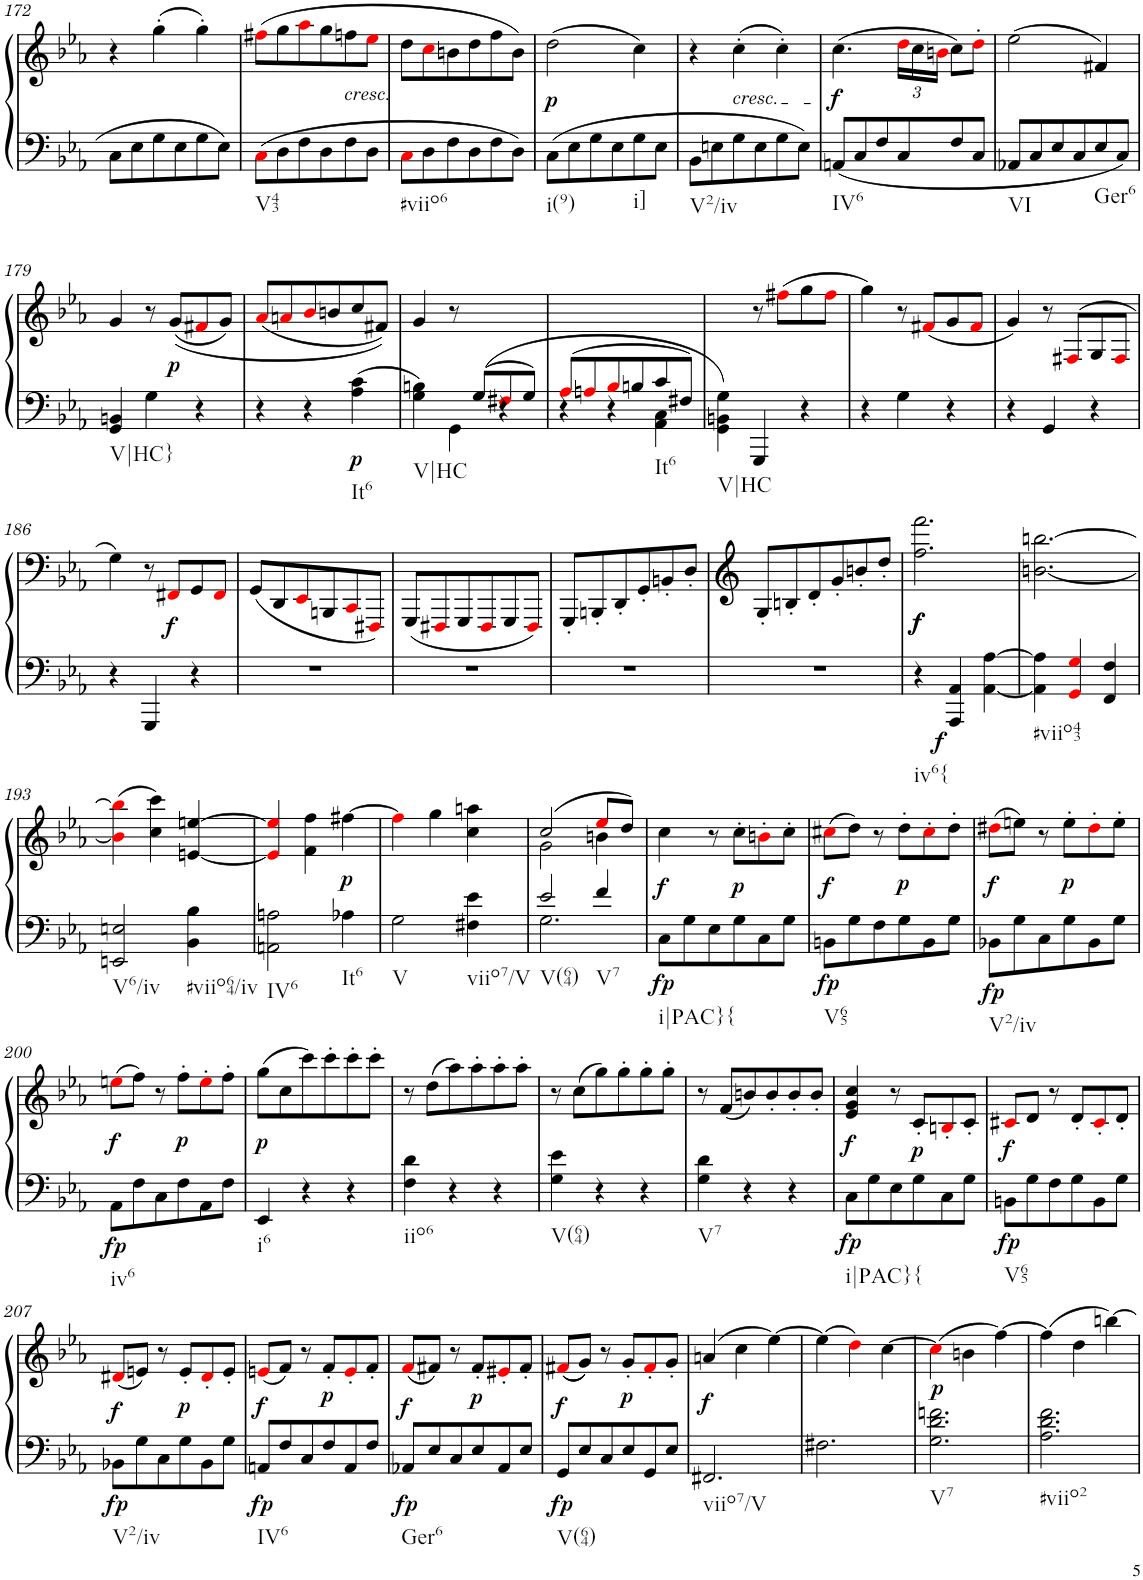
**kern	**kern	**dynam
*part1	*part1	*part1
*staff2	*staff1	*staff1/2
*I"Piano	*	*
*I'Pno.	*	*
!!LO:PB:g=z
*clefF4	*clefG2	*
*k[b-e-a-]	*k[b-e-a-]	*
*M3/4	*M3/4	*
=172	=172	=172
8C\L	4r	.
8E-\	.	.
8G\	(4gg'\	.
8E-\	.	.
8G\	4gg'\)	.
8E-\J	.	.
=173	=173	=173
!LO:TX:b:t=V43	!	!
8Ci\L	(8ff#Xi\L	.
8D\	8gg\	.
8F\	8aa-i\	.
8D\	8gg\	.
!	!LO:TX:b:i:t=cresc.	!
8F\	8ffn\	.
8D\J	8ee-i\J	.
=174	=174	=174
!LO:TX:b:t=#viio6	!	!
8Ci\L	8dd\L	.
8D\	8cci\	.
8F\	8bn\	.
8D\	8dd\	.
8F\	8ff\	.
8D\J	8b\J)	.
=175	=175	=175
!LO:TX:b:t=i(9)	!	!
!	!	!LO:DY:b
8C\L	(2dd\	p
8E-\	.	.
8G\	.	.
8E-\	.	.
!LO:TX:b:t=i]	!	!
8G\	4cc\)	.
8E-\J	.	.
=176	=176	=176
!LO:TX:b:t=V2/iv	!	!
8BB-\L	4r	.
8En\	.	.
!	!LO:TX:b:i:t=cresc.	!
8G\	(4cc'\	.
8E\	.	.
8G\	4cc'\)	.
8E\J	.	.
=177	=177	=177
!LO:TX:b:t=IV6	!	!
!	!	!LO:DY:b
8AAn/L	(4.cc\	f
8C/	.	.
8F/	.	.
*	*Xbrackettup	*
8C/	24ddi\LL	.
.	24cc\	.
.	24bni\JJ	.
8F/	8cc\L)	.
8C/J	8dd'i\J	.
=178	=178	=178
!LO:TX:b:t=VI	!	!
8AA-X/L	(2ee-\	.
8C/	.	.
8E-/	.	.
8C/	.	.
!LO:TX:b:t=Ger6	!	!
8E-/	4f#X/)	.
8C/J	.	.
!!LO:LB:g=z
=179	=179	=179
!LO:TX:b:t=V|HC}	!	!
4GG/ 4BBn/	4g/	.
4G\	8r	.
!	!	!LO:DY:b
.	((<8g/L	p
4r	8f#Xi/	.
.	8g/J)	.
=180	=180	=180
4r	(8a-i/L	.
.	8ani/	.
4r	8b-i/	.
.	8bn/	.
!LO:TX:b:t=It6	!	!
!	!	!LO:DY:b=2
4A-\ 4c\	8cc/	p
.	8f#X/J))	.
=181	=181	=181
*^	*	*
!LO:TX:b:t=V|HC	!	!	!
4.ryy	4G\ 4Bn\	4g/	.
.	4GG\	8r	.
8G/L	.	4.ryy	.
8F#Xi/	4r	.	.
8G/J	.	.	.
=182	=182	=182	=182
8A-i/L	4r	2.ryy	.
8Ani/	.	.	.
8B-i/	4r	.	.
8Bn/	.	.	.
!LO:TX:b:t=It6	!	!	!
8c/	4AA-\ 4C\	.	.
8F#X/J	.	.	.
=183	=183	=183	=183
!LO:TX:b:t=V|HC	!	!	!
4G\	4GG\ 4BBn\	4ryy	.
2ryy	4GGG/	8r	.
.	.	(8ff#Xi\L	.
.	4r	8gg\	.
.	.	8ff#i\J	.
*v	*v	*	*
=184	=184	=184
4r	4gg\)	.
4G\	8r	.
.	(8f#Xi/L	.
4r	8g/	.
.	8f#i/J	.
=185	=185	=185
4r	4g/)	.
4GG/	8r	.
.	(8F#Xi/L	.
4r	8G/	.
.	8F#i/J	.
!!LO:LB:g=z
=186	=186	=186
4r	4G\)	.
4GGG/	8r	.
!	!	!LO:DY:b
.	8FF#Xi/L	f
4r	8GG/	.
.	8FF#i/J	.
=187	=187	=187
2.r	(8GG/L	.
.	8DD/	.
.	8EE-i/	.
.	8BBBn/	.
.	8CCi/	.
.	8FFF#Xi/J)	.
=188	=188	=188
2.r	(8GGG/L	.
.	8FFF#Xi/	.
.	8GGG/	.
.	8FFF#i/	.
.	8GGG/	.
.	8FFF#i/J)	.
=189	=189	=189
2.r	8GGG'/L	.
.	8BBBn'/	.
.	8DD'/	.
.	8GG'/	.
.	8BBn'/	.
.	8D'/J	.
=190	=190	=190
2.r	8G'/L	.
.	8Bn'/	.
.	8d'/	.
.	8g'/	.
.	8bn'/	.
.	8dd'/J	.
=191	=191	=191
!LO:TX:b:t=iv6{	!	!
!	!	!LO:DY:b
!	!	!LO:DY:n=1:b
4r	2.ff\ 2.fff\	f f
!	!	!LO:DY:n=2:b=2
4AAA-/ 4AA-/	.	f
[4AA-\ [4A-\	.	.
=192	=192	=192
!LO:TX:b:t=#viio43	!	!
4AA-\] 4A-\]	[2.bn\ [2.bbn\	.
4GGi/ 4Gi/	.	.
4FF/ 4F/	.	.
!!LO:LB:g=z
=193	=193	=193
!LO:TX:b:t=V6/iv	!	!
2EEn/ 2En/	(4bi\] 4bbi\]	.
.	4cc\ 4ccc\)	.
!LO:TX:b:t=#viio64/iv	!	!
4BB-\ 4B-\	[4en/ [4een/	.
=194	=194	=194
!LO:TX:b:t=IV6	!	!
2AAn\ 2An\	4ei/] 4eei/]	.
.	4f\ 4ff\	.
!LO:TX:b:t=It6	!	!
!	!	!LO:DY:b
4A-X\	[4ff#X\	p
=195	=195	=195
!LO:TX:b:t=V	!	!
2G\	4ff#i\]	.
.	4gg\	.
!LO:TX:b:t=viio7/V	!	!
4F#X\ 4e-\	4cc\ 4aan\	.
=196	=196	=196
*^	*^	*
!LO:TX:b:t=V(64)	!	!	!	!
2e-/	2.G\	(2cc/	2g\	.
!LO:TX:b:t=V7	!	!	!	!
4f/	.	8ee-i/L	4bn\	.
.	.	8dd/J)	.	.
*v	*v	*	*	*
*	*v	*v	*
=197	=197	=197
!LO:TX:b:t=i|PAC}{	!	!
!	!	!LO:DY:b=2
!	!	!LO:DY:n=1:b
8C\L	4cc\	fp f
8G\	.	.
8E-\	8r	.
!	!	!LO:DY:n=2:b
8G\	8cc'\L	p
8C\	8bn'i\	.
8G\J	8cc'\J	.
=198	=198	=198
!LO:TX:b:t=V65	!	!
!	!	!LO:DY:b=2
!	!	!LO:DY:n=1:b
8BBn\L	(8cc#Xi\L	fp f
8G\	8dd\J)	.
8F\	8r	.
!	!	!LO:DY:n=2:b
8G\	8dd'\L	p
8BB\	8cc#'i\	.
8G\J	8dd'\J	.
=199	=199	=199
!LO:TX:b:t=V2/iv	!	!
!	!	!LO:DY:b=2
!	!	!LO:DY:n=1:b
8BB-X\L	(8dd#Xi\L	fp f
8G\	8een\J)	.
8C\	8r	.
!	!	!LO:DY:n=2:b
8G\	8ee'\L	p
8BB-\	8dd#'i\	.
8G\J	8ee'\J	.
!!LO:LB:g=z
=200	=200	=200
!LO:TX:b:t=iv6	!	!
!	!	!LO:DY:b=2
!	!	!LO:DY:n=1:b
8AA-\L	(8eeni\L	fp f
8F\	8ff\J)	.
8C\	8r	.
!	!	!LO:DY:n=2:b
8F\	8ff'\L	p
8AA-\	8ee'i\	.
8F\J	8ff'\J	.
=201	=201	=201
!LO:TX:b:t=i6	!	!
!	!	!LO:DY:b
4EE-/	(8gg\L	p
.	8cc\	.
4r	8ccc\)	.
.	8ccc'\	.
4r	8ccc'\	.
.	8ccc'\J	.
=202	=202	=202
!LO:TX:b:t=iio6	!	!
4F\ 4d\	8r	.
.	(8dd\L	.
4r	8aa-\)	.
.	8aa-'\	.
4r	8aa-'\	.
.	8aa-'\J	.
=203	=203	=203
!LO:TX:b:t=V(64)	!	!
4G\ 4e-\	8r	.
.	(8cc\L	.
4r	8gg\)	.
.	8gg'\	.
4r	8gg'\	.
.	8gg'\J	.
=204	=204	=204
!LO:TX:b:t=V7	!	!
4G\ 4d\	8r	.
.	(8f/L	.
4r	8bn/)	.
.	8b'/	.
4r	8b'/	.
.	8b'/J	.
=205	=205	=205
!LO:TX:b:t=i|PAC}{	!	!
!	!	!LO:DY:b=2
!	!	!LO:DY:n=1:b
8C\L	4e-/ 4g/ 4cc/	fp f
8G\	.	.
8E-\	8r	.
!	!	!LO:DY:n=2:b
8G\	8c'/L	p
8C\	8Bn'i/	.
8G\J	8c'/J	.
=206	=206	=206
!LO:TX:b:t=V65	!	!
!	!	!LO:DY:b=2
!	!	!LO:DY:n=1:b
8BBn\L	8c#Xi/L	fp f
8G\	8d/J	.
8F\	8r	.
8G\	8d'/L	.
8BB\	8c#'i/	.
8G\J	8d'/J	.
!!LO:LB:g=z
=207	=207	=207
!LO:TX:b:t=V2/iv	!	!
!	!	!LO:DY:b=2
!	!	!LO:DY:n=1:b
8BB-X\L	(8d#Xi/L	fp f
8G\	8en/J)	.
8C\	8r	.
!	!	!LO:DY:n=2:b
8G\	8e'/L	p
8BB-\	8d#'i/	.
8G\J	8e'/J	.
=208	=208	=208
!LO:TX:b:t=IV6	!	!
!	!	!LO:DY:b=2
!	!	!LO:DY:n=1:b
8AAn/L	(8eni/L	fp f
8F/	8f/J)	.
8C/	8r	.
!	!	!LO:DY:n=2:b
8F/	8f'/L	p
8AA/	8e'i/	.
8F/J	8f'/J	.
=209	=209	=209
!LO:TX:b:t=Ger6	!	!
!	!	!LO:DY:b=2
!	!	!LO:DY:n=1:b
8AA-X/L	(8fi/L	fp f
8E-/	8f#X/J)	.
8C/	8r	.
!	!	!LO:DY:n=2:b
8E-/	8f#'/L	p
8AA-/	8e#X'i/	.
8E-/J	8f#'/J	.
=210	=210	=210
!LO:TX:b:t=V(64)	!	!
!	!	!LO:DY:b=2
!	!	!LO:DY:n=1:b
8GG/L	((8f#Xi/L	fp f
8E-/	8g/J))	.
8C/	8r	.
!	!	!LO:DY:n=2:b
8E-/	8g'/L	p
8GG/	8f#'i/	.
8E-/J	8g'/J	.
=211	=211	=211
!LO:TX:b:t=viio7/V	!	!
!	!	!LO:DY:b
2.FF#X/	(4an/	f
.	4cc\	.
.	[4ee-\)	.
=212	=212	=212
2.F#X\	(4ee-\]	.
.	4ddi\)	.
.	[4cc\	.
=213	=213	=213
!LO:TX:b:t=V7	!	!
!	!	!LO:DY:b
2.G\ 2.d\ 2.fn\	(4cci\]	p
.	4bn\	.
.	[4ff\)	.
=214	=214	=214
!LO:TX:b:t=#viio2	!	!
2.A-\ 2.d\ 2.f\	(4ff\]	.
.	4dd\	.
.	[4bbn\)	.
=	=	=
*-	*-	*-
